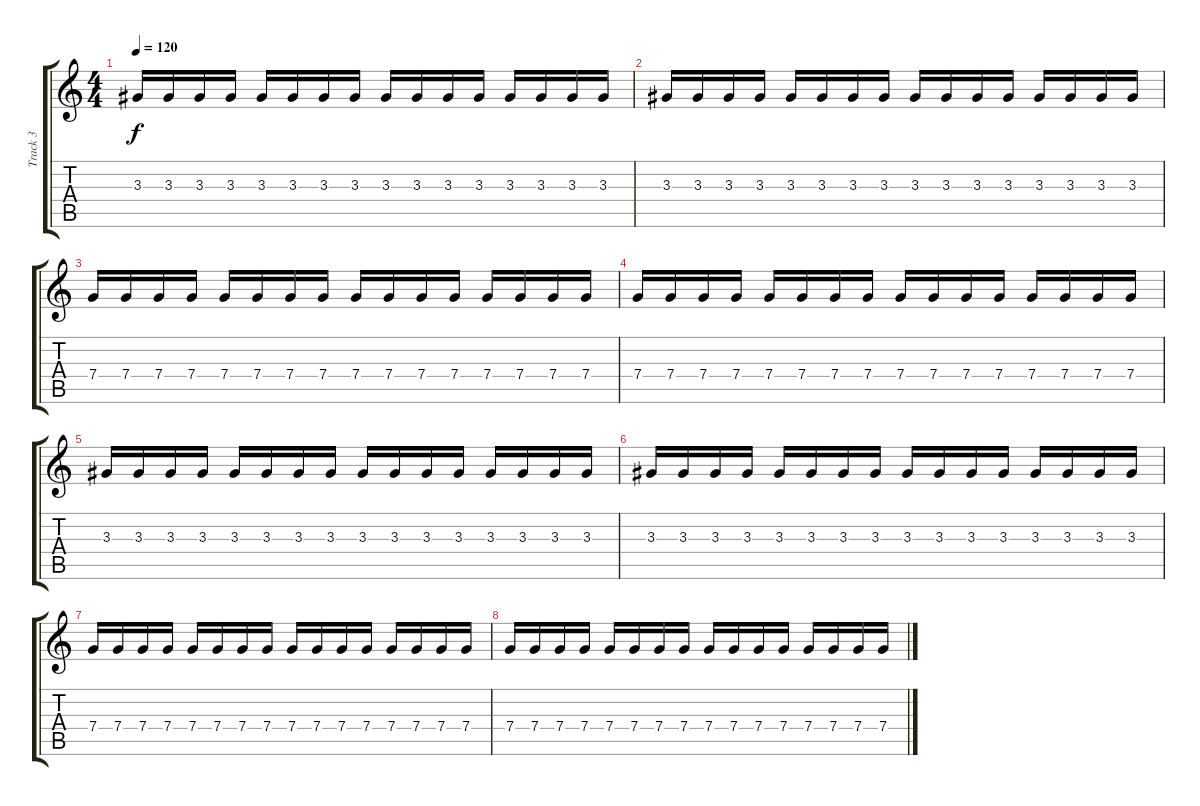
\track ("Track 3" "Track 3") {instrument distortionguitar}
\staff {score tabs}
\tuning (D4 A3 F3 C3 G2 C2) {hide}
\ts (4 4)
\tempo 120
\clef g2
\ks c
3.3.16{dy f} 3.3.16 3.3.16 3.3.16 3.3.16 3.3.16 3.3.16 3.3.16 3.3.16 3.3.16 3.3.16 3.3.16 3.3.16 3.3.16 3.3.16 3.3.16 |
3.3.16 3.3.16 3.3.16 3.3.16 3.3.16 3.3.16 3.3.16 3.3.16 3.3.16 3.3.16 3.3.16 3.3.16 3.3.16 3.3.16 3.3.16 3.3.16 |
7.4.16 7.4.16 7.4.16 7.4.16 7.4.16 7.4.16 7.4.16 7.4.16 7.4.16 7.4.16 7.4.16 7.4.16 7.4.16 7.4.16 7.4.16 7.4.16 |
7.4.16 7.4.16 7.4.16 7.4.16 7.4.16 7.4.16 7.4.16 7.4.16 7.4.16 7.4.16 7.4.16 7.4.16 7.4.16 7.4.16 7.4.16 7.4.16 |
3.3.16 3.3.16 3.3.16 3.3.16 3.3.16 3.3.16 3.3.16 3.3.16 3.3.16 3.3.16 3.3.16 3.3.16 3.3.16 3.3.16 3.3.16 3.3.16 |
3.3.16 3.3.16 3.3.16 3.3.16 3.3.16 3.3.16 3.3.16 3.3.16 3.3.16 3.3.16 3.3.16 3.3.16 3.3.16 3.3.16 3.3.16 3.3.16 |
7.4.16 7.4.16 7.4.16 7.4.16 7.4.16 7.4.16 7.4.16 7.4.16 7.4.16 7.4.16 7.4.16 7.4.16 7.4.16 7.4.16 7.4.16 7.4.16 |
7.4.16 7.4.16 7.4.16 7.4.16 7.4.16 7.4.16 7.4.16 7.4.16 7.4.16 7.4.16 7.4.16 7.4.16 7.4.16 7.4.16 7.4.16 7.4.16
